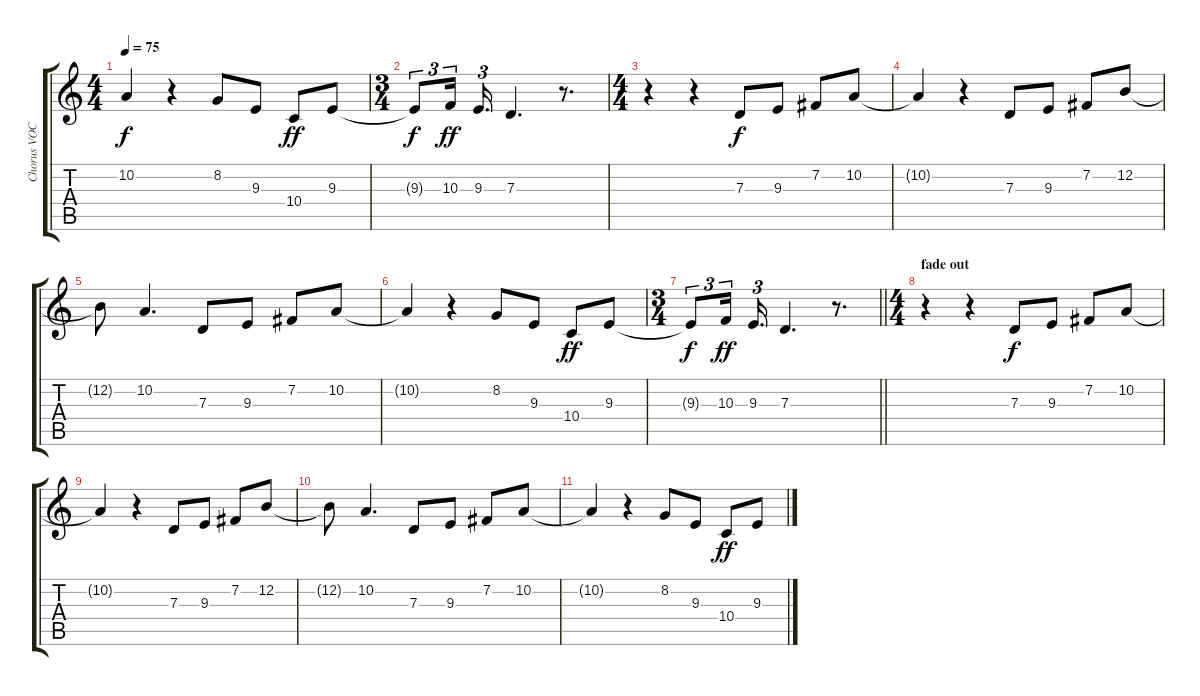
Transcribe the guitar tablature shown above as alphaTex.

\track ("Chorus VOCALS" "Chorus VOC") {instrument oboe}
\staff {score tabs}
\tuning (E4 B3 G3 D3 A2 E2) {hide}
\ts (4 4)
\tempo 75
\clef g2
\ks c
10.2{t}.4{dy f} r.4 8.2.8 9.3.8 10.4.8{dy ff} 9.3.8 |
\ts (3 4)
9.3{t}.8{tu (3 2) dy f} 10.3.16{tu (3 2) dy ff} 9.3.16{d tu (3 2)} 7.3.4{d} r.8{d} |
\ts (4 4)
r.4 r.4 7.3.8{dy f} 9.3.8 7.2.8 10.2.8 |
10.2{t}.4 r.4 7.3.8 9.3.8 7.2.8 12.2.8 |
12.2{t}.8 10.2.4{d} 7.3.8 9.3.8 7.2.8 10.2.8 |
10.2{t}.4 r.4 8.2.8 9.3.8 10.4.8{dy ff} 9.3.8 |
\ts (3 4)
\barLineRight lightlight
9.3{t}.8{tu (3 2) dy f} 10.3.16{tu (3 2) dy ff} 9.3.16{d tu (3 2)} 7.3.4{d} r.8{d} |
\ts (4 4)
\section ("" "fade out")
r.4 r.4 7.3.8{dy f} 9.3.8 7.2.8 10.2.8 |
10.2{t}.4 r.4 7.3.8 9.3.8 7.2.8 12.2.8 |
12.2{t}.8 10.2.4{d} 7.3.8 9.3.8 7.2.8 10.2.8 |
10.2{t}.4 r.4 8.2.8 9.3.8 10.4.8{dy ff} 9.3.8
